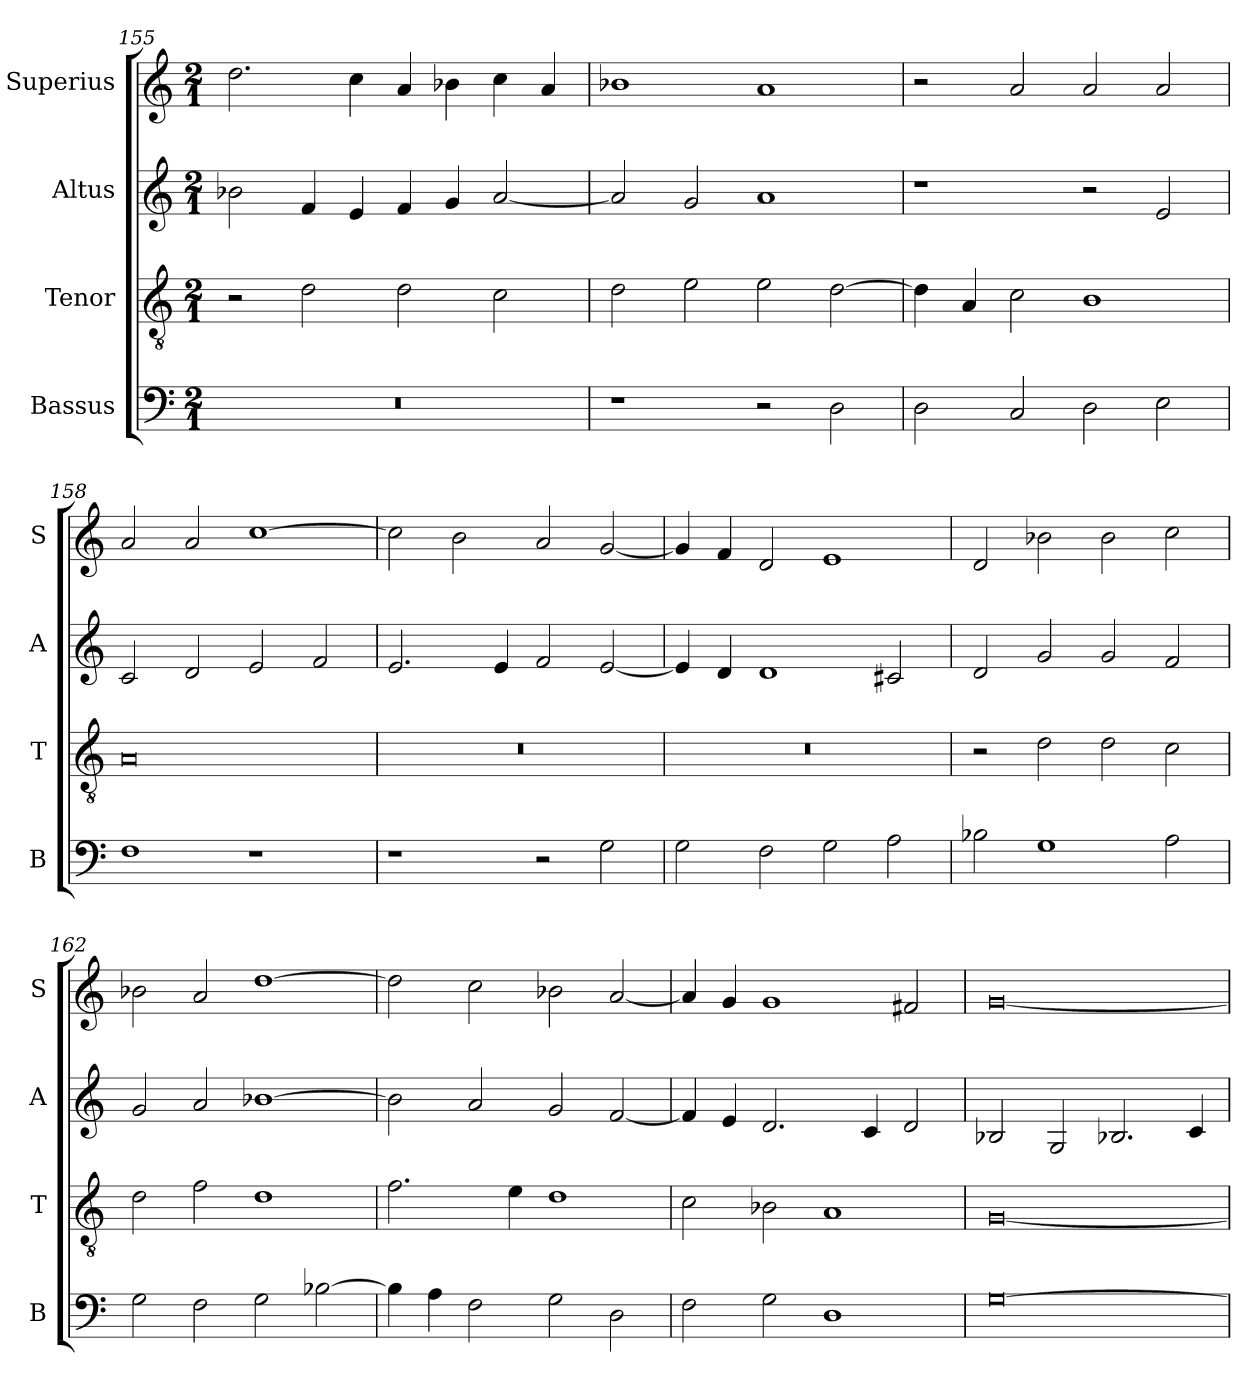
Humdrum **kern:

**kern	**kern	**kern	**kern
*part4	*part3	*part2	*part1
*staff4	*staff3	*staff2	*staff1
*I"Bassus	*I"Tenor	*I"Altus	*I"Superius
*I'B	*I'T	*I'A	*I'S
*clefF4	*clefGv2	*clefG2	*clefG2
*k[]	*k[]	*k[]	*k[]
*M2/1	*M2/1	*M2/1	*M2/1
=155	=155	=155	=155
0r	2r	2b-X\	2.dd\
.	2d\	4f/	.
.	.	4e/	4cc\
.	2d\	4f/	4a/
.	.	4g/	4b-X\
.	2c\	[2a/	4cc\
.	.	.	4a/
=156	=156	=156	=156
1r	2d\	2a/]	1b-X
.	2e\	2g/	.
2r	2e\	1a	1a
2D\	[2d\	.	.
=157	=157	=157	=157
2D\	4d\]	1r	2r
.	4A/	.	.
2C/	2c\	.	2a/
2D\	1B	2r	2a/
2E\	.	2e/	2a/
=158	=158	=158	=158
1F	0A	2c/	2a/
.	.	2d/	2a/
1r	.	2e/	[1cc
.	.	2f/	.
=159	=159	=159	=159
1r	0r	2.e/	2cc\]
.	.	.	2b\
.	.	4e/	.
2r	.	2f/	2a/
2G\	.	[2e/	[2g/
=160	=160	=160	=160
2G\	0r	4e/]	4g/]
.	.	4d/	4f/
2F\	.	1d	2d/
2G\	.	.	1e
2A\	.	2c#X/	.
=161	=161	=161	=161
2B-X\	2r	2d/	2d/
1G	2d\	2g/	2b-X\
.	2d\	2g/	2b-\
2A\	2c\	2f/	2cc\
=162	=162	=162	=162
2G\	2d\	2g/	2b-X\
2F\	2f\	2a/	2a/
2G\	1d	[1b-X	[1dd
[2B-X\	.	.	.
=163	=163	=163	=163
4B-\]	2.f\	2b-\]	2dd\]
4A\	.	.	.
2F\	.	2a/	2cc\
.	4e\	.	.
2G\	1d	2g/	2b-X\
2D\	.	[2f/	[2a/
=164	=164	=164	=164
2F\	2c\	4f/]	4a/]
.	.	4e/	4g/
2G\	2B-X\	2.d/	1g
1D	1A	.	.
.	.	4c/	.
.	.	2d/	2f#X/
=165	=165	=165	=165
[0G	[0G	2B-X/	[0g
.	.	2G/	.
.	.	2.B-X/	.
.	.	4c/	.
=	=	=	=
*-	*-	*-	*-
